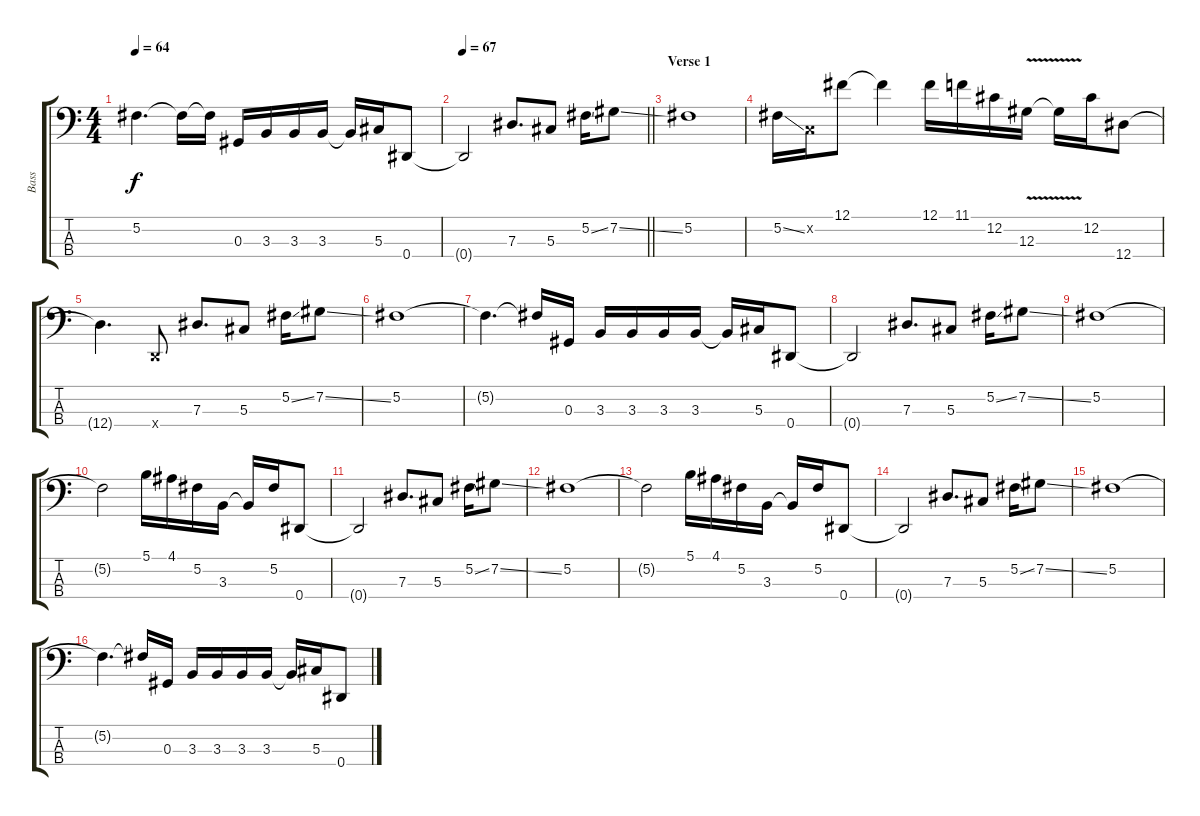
\track ("Bass" "Bass") {instrument slapbass2}
\staff {score tabs}
\tuning (Gb2 Db2 Ab1 Eb1) {hide}
\ts (4 4)
\tempo 64
\clef f4
\ks c
5.2{t}.4{d dy f} 5.2{t}.16 5.2{t}.16 0.3.16 3.3.16 3.3.16 3.3.16 3.3{t}.16 5.3.16 0.4.8 |
\tempo 67
\barLineRight lightlight
0.4{t}.2 7.3.8{d} 5.3.8 5.2{ss}.16 7.2{ss}.8 |
\section ("" "Verse 1")
5.2.1 |
5.2{ss}.16 -1.2{x}.16 12.1.8 12.1{t}.4 12.1.16 11.1.16 12.2.16 12.3{v}.16 12.3{t}.16 12.2.16 12.4.8 |
12.4{t}.4{d} -1.4{x}.8 7.3.8{d} 5.3.8 5.2{ss}.16 7.2{ss}.8 |
5.2.1 |
5.2{t}.4{d} 5.2{t}.16 0.3.16 3.3.16 3.3.16 3.3.16 3.3.16 3.3{t}.16 5.3.16 0.4.8 |
0.4{t}.2 7.3.8{d} 5.3.8 5.2{ss}.16 7.2{ss}.8 |
5.2.1 |
5.2{t}.2 5.1.16 4.1.16 5.2.16 3.3.16 3.3{t}.16 5.2.16 0.4.8 |
0.4{t}.2 7.3.8{d} 5.3.8 5.2{ss}.16 7.2{ss}.8 |
5.2.1 |
5.2{t}.2 5.1.16 4.1.16 5.2.16 3.3.16 3.3{t}.16 5.2.16 0.4.8 |
0.4{t}.2 7.3.8{d} 5.3.8 5.2{ss}.16 7.2{ss}.8 |
5.2.1 |
5.2{t}.4{d} 5.2{t}.16 0.3.16 3.3.16 3.3.16 3.3.16 3.3.16 3.3{t}.16 5.3.16 0.4.8
